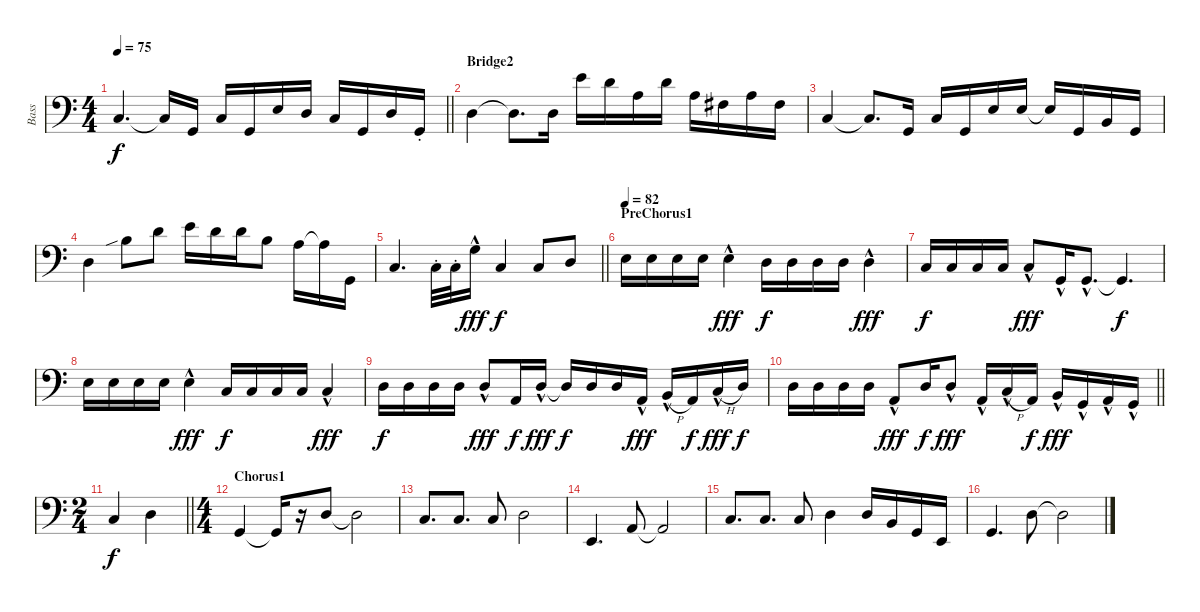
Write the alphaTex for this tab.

\track ("Bass" "Bass") {instrument electricbassfinger}
\staff {score}
\tuning (G2 D2 A1 E1) {hide}
\ts (4 4)
\tempo 75
\clef f4
\barLineRight lightlight
\ks c
3.3.4{d dy f} 3.3{t}.16 3.4.16 3.3.16 3.4.16 2.2.16 0.2.16 3.3.16 3.4.16 5.3.16 3.4{st}.16 |
\section ("" "Bridge2")
10.4.4 10.4{t}.8{d} 10.4.16 9.1.16 7.1.16 7.2.16 7.1.16 7.2.16 9.3.16 7.2.16 9.3.16 |
8.4.4 8.4{t}.8{d} 3.4.16 3.3.16 3.4.16 2.2.16 2.2.16 2.2{t}.16 3.4.16 2.3.16 3.4.16 |
10.4.4 9.2{sib}.8 7.1.8 9.1.16 7.1.16 7.1.16 9.2.8 7.2.16 7.2{t}.16 3.4.16 |
\barLineRight lightlight
3.3.4{d} 3.3{st}.32 3.3{st}.32 5.2{hac}.16{dy fff} 3.3.4{dy f} 3.3.8 5.3.8 |
\section ("" "PreChorus1")
\tempo 82
7.3.16 7.3.16 7.3.16 7.3.16 7.3{hac}.4{dy fff} 5.3.16{dy f} 5.3.16 5.3.16 5.3.16 5.3{hac}.4{dy fff} |
3.3.16{dy f} 3.3.16 3.3.16 3.3.16 3.3{hac}.8{dy fff} 3.4{hac}.16 3.4{hac}.8{d} 3.4{t}.4{d dy f} |
7.3.16 7.3.16 7.3.16 7.3.16 7.3{hac}.4{dy fff} 3.3.16{dy f} 3.3.16 3.3.16 3.3.16 3.3{hac}.4{dy fff} |
5.3.16{dy f} 5.3.16 5.3.16 5.3.16 5.3{hac}.8{dy fff} 0.3.16{dy f} 5.3{hac}.16{dy fff} 5.3{t}.16{dy f} 5.3.16 5.3.16 0.3{hac}.16{dy fff} 2.3{h hac}.16 0.3.16{dy f} 3.3{h hac}.16{dy fff} 5.3.16{dy f} |
\barLineRight lightlight
5.3.16 5.3.16 5.3.16 5.3.16 0.3{hac}.8{dy fff} 5.3.16{dy f} 5.3{hac}.8{dy fff} 0.3{hac}.16 3.3{h hac}.16 0.3.16{dy f} 2.3{hac}.16{dy fff} 3.4{hac}.16 0.3{hac}.16 3.4{hac}.16 |
\ts (2 4)
\barLineRight lightlight
3.3.4{dy f} 5.3.4 |
\ts (4 4)
\section ("" "Chorus1")
3.4.4 3.4{t}.16 r.16 5.3.8 5.3{t}.2 |
3.3.8{d} 3.3.8{d} 3.3.8 5.3.2 |
0.4.4{d} 0.3.8 0.3{t}.2 |
3.3.8{d} 3.3.8{d} 3.3.8 5.3.4 5.3.16 2.3.16 3.4.16 0.4.16 |
3.4.4{d} 5.3.8 5.3{t}.2
